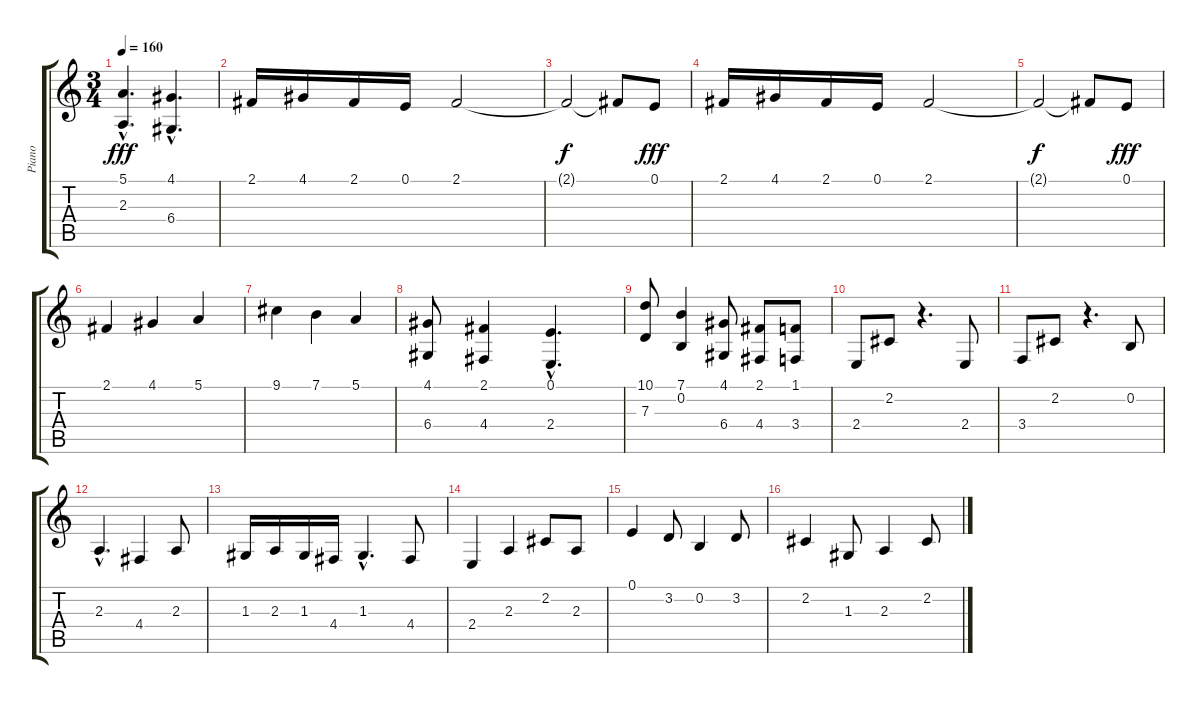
\track ("Piano" "Piano") {instrument acousticgrandpiano}
\staff {score tabs}
\tuning (E4 B3 G3 D3 A2 E2) {hide}
\ts (3 4)
\tempo 160
\clef g2
\ks c
(5.1{hac} 2.3{hac}).4{d dy fff} (4.1{hac} 6.4{hac}).4{d} |
2.1.16 4.1.16 2.1.16 0.1.16 2.1.2 |
2.1{t}.2{dy f} 2.1{t}.8 0.1.8{dy fff} |
2.1.16 4.1.16 2.1.16 0.1.16 2.1.2 |
2.1{t}.2{dy f} 2.1{t}.8 0.1.8{dy fff} |
2.1.4 4.1.4 5.1.4 |
9.1.4 7.1.4 5.1.4 |
(4.1 6.4).8 (2.1 4.4).4 (0.1{hac} 2.4{hac}).4{d} |
(10.1 7.3).8 (7.1 0.2).4 (4.1 6.4).8 (2.1 4.4).8 (1.1 3.4).8 |
2.4.8 2.2.8 r.4{d} 2.4.8 |
3.4.8 2.2.8 r.4{d} 0.2.8 |
2.3{hac}.4{d} 4.4.4 2.3.8 |
1.3.16 2.3.16 1.3.16 4.4.16 1.3{hac}.4{d} 4.4.8 |
2.4.4 2.3.4 2.2.8 2.3.8 |
0.1.4 3.2.8 0.2.4 3.2.8 |
2.2.4 1.3.8 2.3.4 2.2.8
